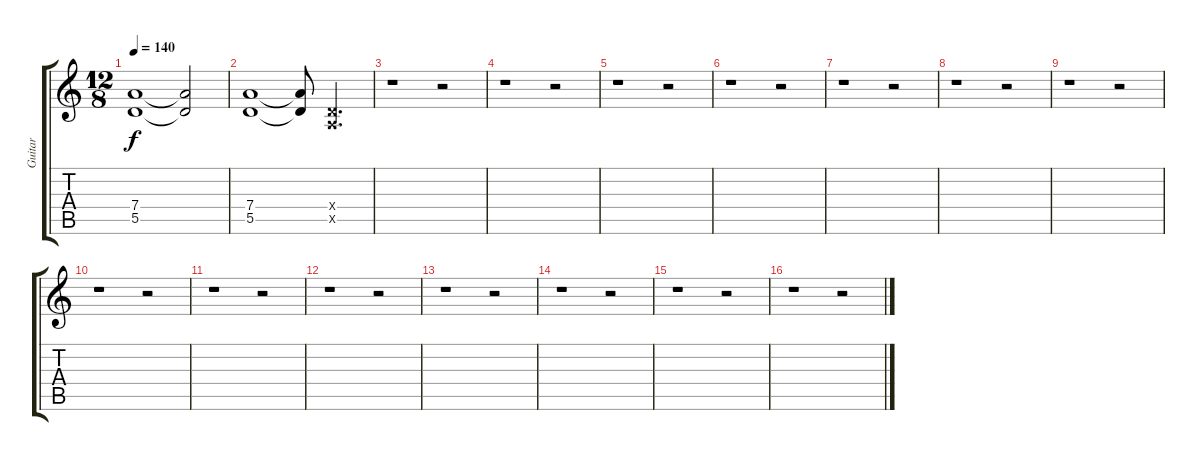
\track ("Guitar" "Guitar") {instrument distortionguitar}
\staff {score tabs}
\tuning (E4 B3 G3 D3 A2 E2) {hide}
\ts (12 8)
\tempo 140
\clef g2
\ks c
(7.4{t} 5.5{t}).1{dy f} (7.4{t} 5.5{t}).2 |
(7.4 5.5).1 (7.4{t} 5.5{t}).8 (0.4{x} 0.5{x}).4{d} |
r.1 r.2 |
r.1 r.2 |
r.1 r.2 |
r.1 r.2 |
r.1 r.2 |
r.1 r.2 |
r.1 r.2 |
r.1 r.2 |
r.1 r.2 |
r.1 r.2 |
r.1 r.2 |
r.1 r.2 |
r.1 r.2 |
r.1 r.2
